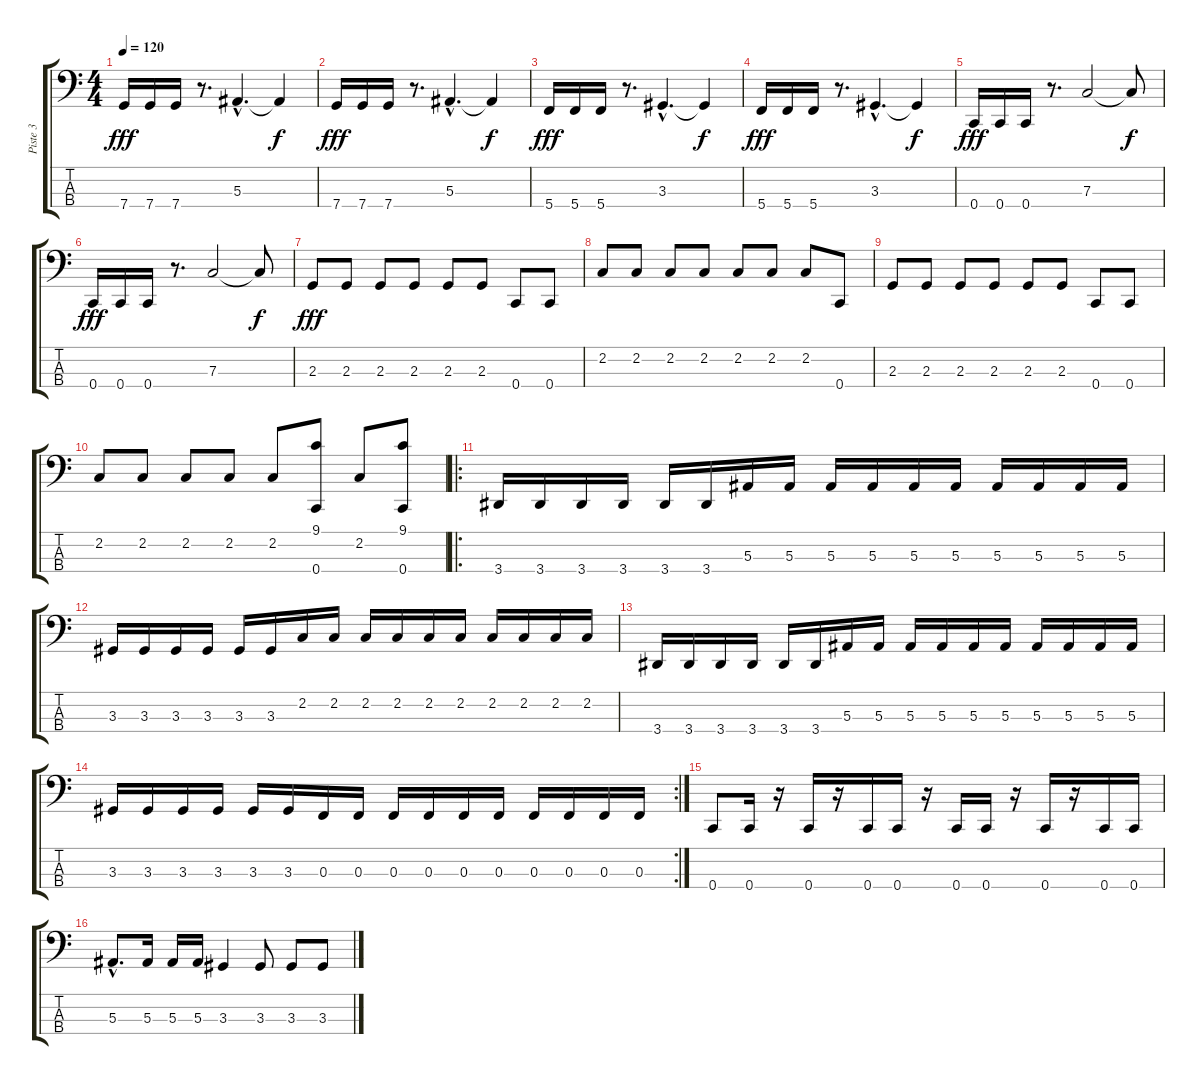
\track ("Piste 3" "Piste 3") {instrument electricbassfinger}
\staff {score tabs}
\tuning (Eb2 Bb1 F1 C1) {hide}
\ts (4 4)
\tempo 120
\clef f4
\ks c
7.4.16{dy fff} 7.4.16 7.4.16 r.8{d} 5.3{hac}.4{d} 5.3{t}.4{dy f} |
7.4.16{dy fff} 7.4.16 7.4.16 r.8{d} 5.3{hac}.4{d} 5.3{t}.4{dy f} |
5.4.16{dy fff} 5.4.16 5.4.16 r.8{d} 3.3{hac}.4{d} 3.3{t}.4{dy f} |
5.4.16{dy fff} 5.4.16 5.4.16 r.8{d} 3.3{hac}.4{d} 3.3{t}.4{dy f} |
0.4.16{dy fff} 0.4.16 0.4.16 r.8{d} 7.3.2 7.3{t}.8{dy f} |
0.4.16{dy fff} 0.4.16 0.4.16 r.8{d} 7.3.2 7.3{t}.8{dy f} |
2.3.8{dy fff} 2.3.8 2.3.8 2.3.8 2.3.8 2.3.8 0.4.8 0.4.8 |
2.2.8 2.2.8 2.2.8 2.2.8 2.2.8 2.2.8 2.2.8 0.4.8 |
2.3.8 2.3.8 2.3.8 2.3.8 2.3.8 2.3.8 0.4.8 0.4.8 |
2.2.8 2.2.8 2.2.8 2.2.8 2.2.8 (9.1 0.4).8 2.2.8 (9.1 0.4).8 |
\ro
3.4.16 3.4.16 3.4.16 3.4.16 3.4.16 3.4.16 5.3.16 5.3.16 5.3.16 5.3.16 5.3.16 5.3.16 5.3.16 5.3.16 5.3.16 5.3.16 |
3.3.16 3.3.16 3.3.16 3.3.16 3.3.16 3.3.16 2.2.16 2.2.16 2.2.16 2.2.16 2.2.16 2.2.16 2.2.16 2.2.16 2.2.16 2.2.16 |
3.4.16 3.4.16 3.4.16 3.4.16 3.4.16 3.4.16 5.3.16 5.3.16 5.3.16 5.3.16 5.3.16 5.3.16 5.3.16 5.3.16 5.3.16 5.3.16 |
\rc 2
3.3.16 3.3.16 3.3.16 3.3.16 3.3.16 3.3.16 0.3.16 0.3.16 0.3.16 0.3.16 0.3.16 0.3.16 0.3.16 0.3.16 0.3.16 0.3.16 |
0.4.8 0.4.16 r.16 0.4.16 r.16 0.4.16 0.4.16 r.16 0.4.16 0.4.16 r.16 0.4.16 r.16 0.4.16 0.4.16 |
5.3{hac}.8{d} 5.3.16 5.3.16 5.3.16 3.3.4 3.3.8 3.3.8 3.3.8
